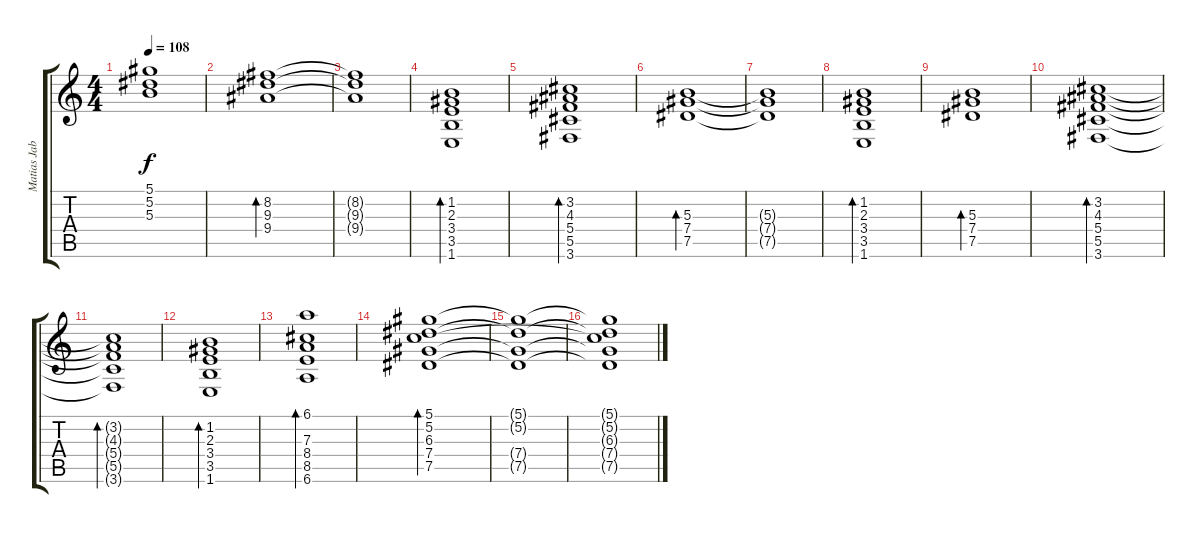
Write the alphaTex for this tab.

\track ("Matias Jabs" "Matias Jab") {instrument electricguitarclean}
\staff {score tabs}
\tuning (Eb4 Bb3 Gb3 Db3 Ab2 Eb2) {hide}
\ts (4 4)
\tempo 108
\clef g2
\ks c
(5.1{t} 5.2{t} 5.3{t}).1{dy f} |
(8.2 9.3 9.4).1{bd 120} |
(8.2{t} 9.3{t} 9.4{t}).1 |
(1.2 2.3 3.4 3.5 1.6).1{bd 120} |
(3.2 4.3 5.4 5.5 3.6).1{bd 120} |
(5.3 7.4 7.5).1{bd 120} |
(5.3{t} 7.4{t} 7.5{t}).1 |
(1.2 2.3 3.4 3.5 1.6).1{bd 120} |
(5.3 7.4 7.5).1{bd 120} |
(3.2 4.3 5.4 5.5 3.6).1{bd 120} |
(3.2{t} 4.3{t} 5.4{t} 5.5{t} 3.6{t}).1{bd 120} |
(1.2 2.3 3.4 3.5 1.6).1{bd 120} |
(6.1 7.3 8.4 8.5 6.6).1{bd 120} |
(5.1 5.2 6.3 7.4 7.5).1{bd 120} |
(5.1{t} 5.2{t} 7.4{t} 7.5{t}).1 |
(5.1{t} 5.2{t} 6.3{t} 7.4{t} 7.5{t}).1
